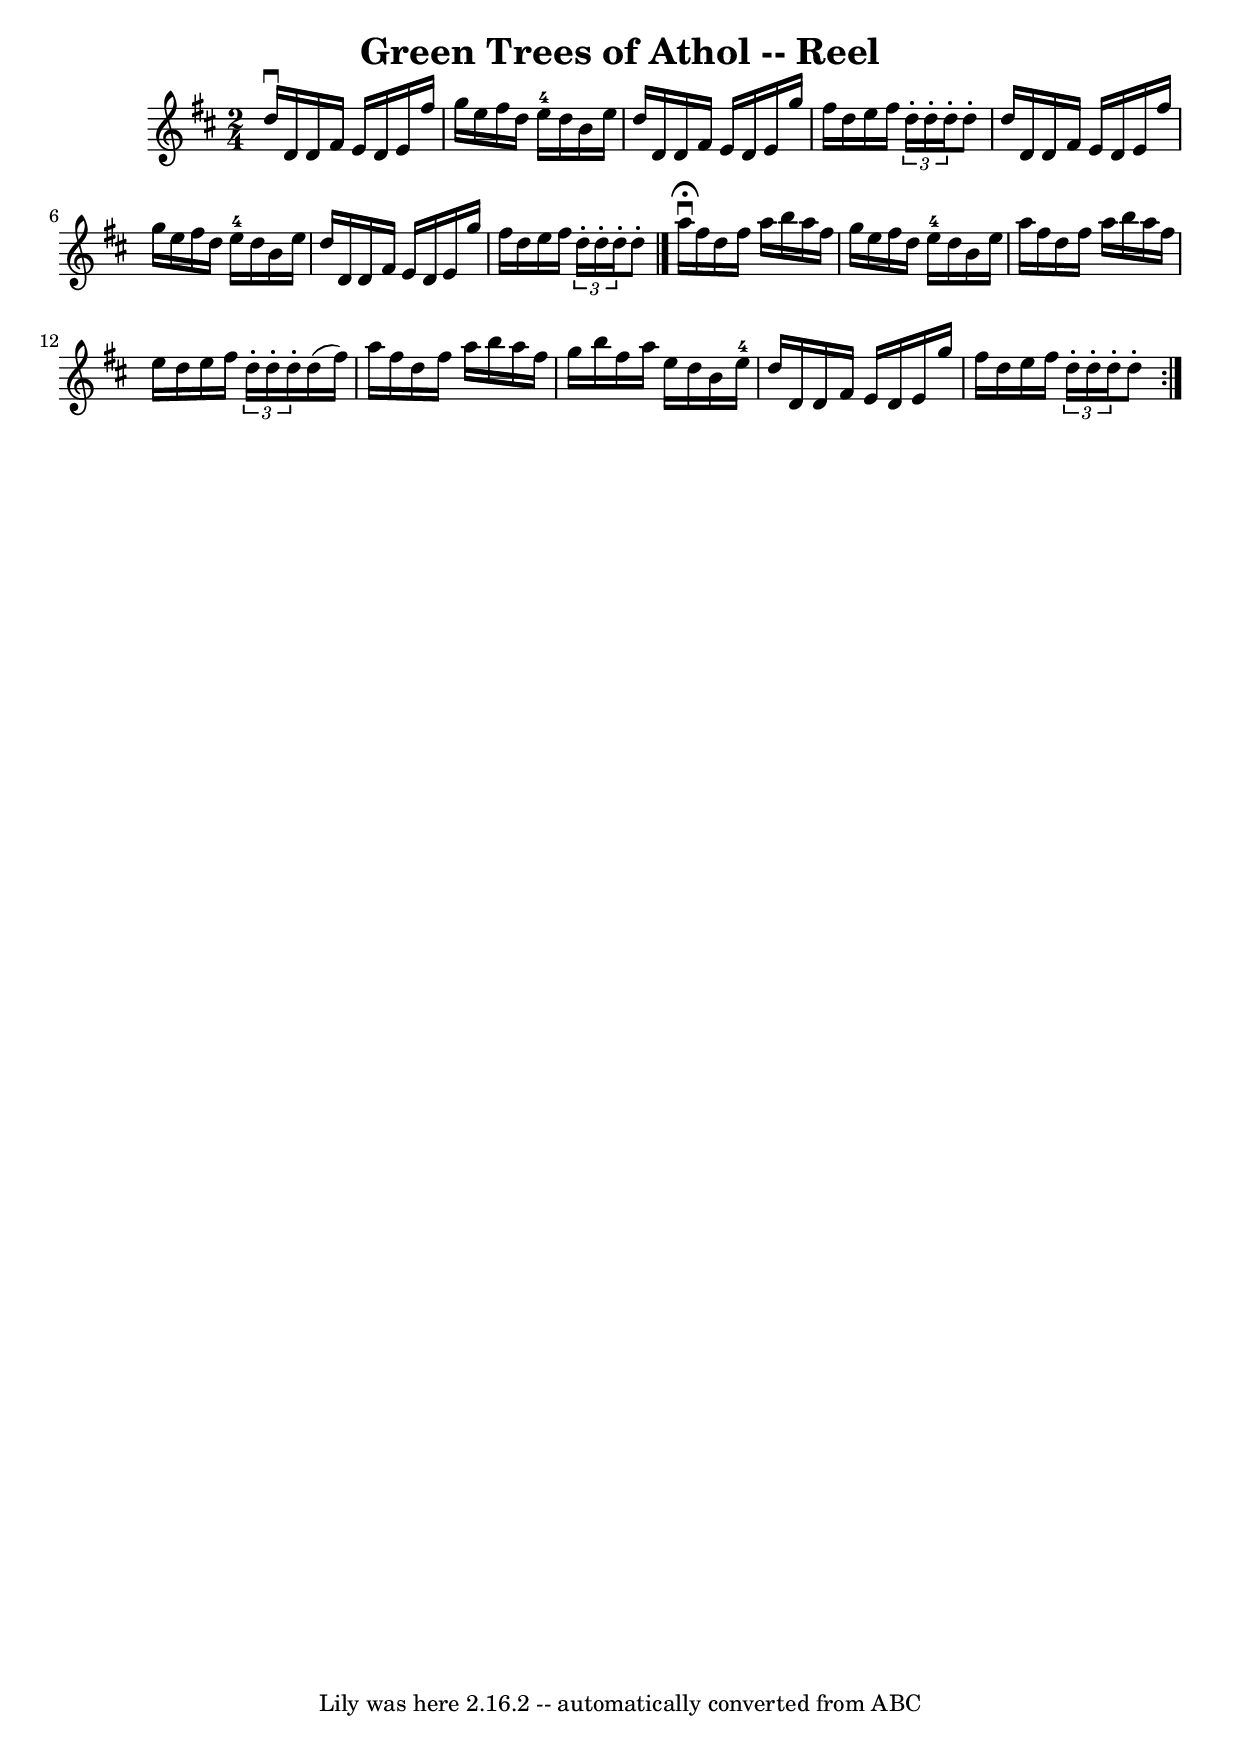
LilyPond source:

\version "2.7.40"
\include "Mammoth.ily"
\header {
	%% book = "Ryan's Mammoth Collection"
	crossRefNumber = "1"
	footnotes = "\\\\245"
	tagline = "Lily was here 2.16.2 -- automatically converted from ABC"
	title = "Green Trees of Athol -- Reel"
}
voicedefault =  {


\time 2/4 
\key d \major d''16^\downbow d'16 d'16 fis'16 e'16    
d'16 e'16 fis''16    |
 g''16 e''16 fis''16 d''16      
e''16-4 d''16 b'16 e''16    |
 d''16 d'16 d'16    
fis'16 e'16 d'16 e'16 g''16    |
 fis''16 d''16 e''16 
 fis''16    \times 2/3 { d''16 -. d''16 -. d''16 -. } d''8 -.   
|
 d''16 d'16 d'16 fis'16 e'16 d'16 e'16 fis''16 
   |
 g''16 e''16 fis''16 d''16 e''16-4 d''16    
b'16 e''16    |
 d''16 d'16 d'16 fis'16 e'16 d'16    
e'16 g''16    |
 fis''16 d''16 e''16 fis''16    
\times 2/3 { d''16 -. d''16 -. d''16 -. } d''8 -.     \bar "|."     
\repeat volta 2 { a''16^\fermata^\downbow fis''16 d''16 fis''16    
a''16 b''16 a''16 fis''16    |
 g''16 e''16 fis''16    
d''16 e''16-4 d''16 b'16 e''16    |
 a''16 fis''16   
 d''16 fis''16 a''16 b''16 a''16 fis''16    |
 e''16    
d''16 e''16 fis''16    \times 2/3 { d''16 -. d''16 -. d''16 -. }   
d''16 (fis''16)   |
 a''16 fis''16 d''16 fis''16    
a''16 b''16 a''16 fis''16    |
 g''16 b''16 fis''16    
a''16 e''16 d''16 b'16 e''16-4   |
 d''16 d'16    
d'16 fis'16 e'16 d'16 e'16 g''16    |
 fis''16 d''16  
 e''16 fis''16    \times 2/3 { d''16 -. d''16 -. d''16 -. } d''8 -. 
    }   
}

\score{
    <<

	\context Staff="default"
	{
	    \voicedefault 
	}

    >>
	\layout {
	}
	\midi {}
}
